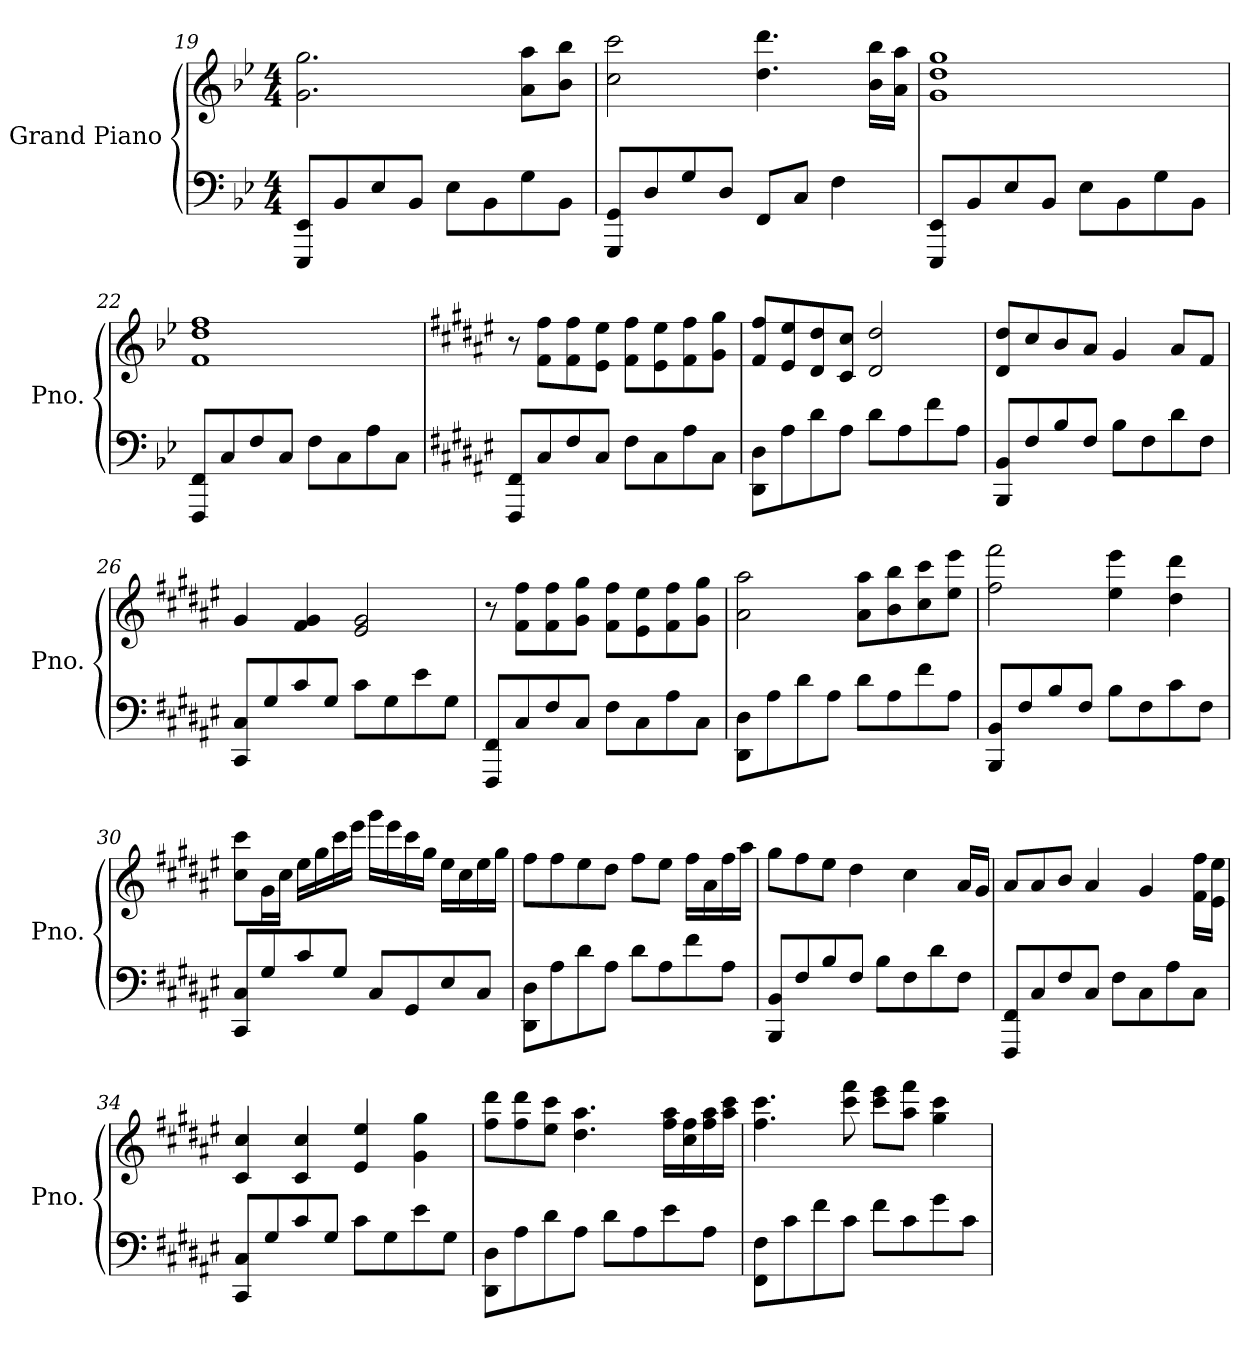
**kern	**kern
*part1	*part1
*staff2	*staff1
*I"Grand Piano	*
*I'Pno.	*
*clefF4	*clefG2
*k[b-e-]	*k[b-e-]
*M4/4	*M4/4
=19	=19
8EEE-/ 8EE-/L	2.g\ 2.gg\
8BB-/	.
8E-/	.
8BB-/J	.
8E-\L	.
8BB-\	.
8G\	8a\ 8aa\L
8BB-\J	8b-\ 8bb-\J
=20	=20
8GGG/ 8GG/L	2cc\ 2ccc\
8D/	.
8G/	.
8D/J	.
8FF/L	4.dd\ 4.ddd\
8C/J	.
4F\	.
.	16b-\ 16bb-\LL
.	16a\ 16aa\JJ
!!LO:LB:g=z
=21	=21
8EEE-/ 8EE-/L	1g 1dd 1gg
8BB-/	.
8E-/	.
8BB-/J	.
8E-\L	.
8BB-\	.
8G\	.
8BB-\J	.
=22	=22
8FFF/ 8FF/L	1f 1dd 1ff
8C/	.
8F/	.
8C/J	.
8F\L	.
8C\	.
8A\	.
8C\J	.
=23	=23
*k[f#c#g#d#a#e#]	*k[f#c#g#d#a#e#]
8FFF#/ 8FF#/L	8r
8C#/	8f#\ 8ff#\L
8F#/	8f#\ 8ff#\
8C#/J	8e#\ 8ee#\J
8F#\L	8f#\ 8ff#\L
8C#\	8e#\ 8ee#\
8A#\	8f#\ 8ff#\
8C#\J	8g#\ 8gg#\J
=24	=24
8DD#\ 8D#\L	8f#/ 8ff#/L
8A#\	8e#/ 8ee#/
8d#\	8d#/ 8dd#/
8A#\J	8c#/ 8cc#/J
8d#\L	2d#/ 2dd#/
8A#\	.
8f#\	.
8A#\J	.
=25	=25
8BBB/ 8BB/L	8d#/ 8dd#/L
8F#/	8cc#/
8B/	8b/
8F#/J	8a#/J
8B\L	4g#/
8F#\	.
8d#\	8a#/L
8F#\J	8f#/J
!!LO:PB:g=z
=26	=26
8CC#/ 8C#/L	4g#/
8G#/	.
8c#/	4f#/ 4g#/
8G#/J	.
8c#\L	2e#/ 2g#/
8G#\	.
8e#\	.
8G#\J	.
=27	=27
8FFF#/ 8FF#/L	8r
8C#/	8f#\ 8ff#\L
8F#/	8f#\ 8ff#\
8C#/J	8g#\ 8gg#\J
8F#\L	8f#\ 8ff#\L
8C#\	8e#\ 8ee#\
8A#\	8f#\ 8ff#\
8C#\J	8g#\ 8gg#\J
=28	=28
8DD#\ 8D#\L	2a#\ 2aa#\
8A#\	.
8d#\	.
8A#\J	.
8d#\L	8a#\ 8aa#\L
8A#\	8b\ 8bb\
8f#\	8cc#\ 8ccc#\
8A#\J	8ee#\ 8eee#\J
=29	=29
8BBB/ 8BB/L	2ff#\ 2fff#\
8F#/	.
8B/	.
8F#/J	.
8B\L	4ee#\ 4eee#\
8F#\	.
8c#\	4dd#\ 4ddd#\
8F#\J	.
!!LO:LB:g=z
=30	=30
8CC#/ 8C#/L	8cc#\ 8ccc#\L
8G#/	16g#\L
.	16cc#\JJ
8c#/	16ee#\LL
.	16gg#\
8G#/J	16ccc#\
.	16eee#\JJ
8C#/L	16ggg#\LL
.	16eee#\
8GG#/	16ccc#\
.	16gg#\JJ
8E#/	16ee#\LL
.	16cc#\
8C#/J	16ee#\
.	16gg#\JJ
=31	=31
8DD#\ 8D#\L	8ff#\L
8A#\	8ff#\
8d#\	8ee#\
8A#\J	8dd#\J
8d#\L	8ff#\L
8A#\	8ee#\J
8f#\	16ff#\LL
.	16a#\
8A#\J	16ff#\
.	16aa#\JJ
=32	=32
8BBB/ 8BB/L	8gg#\L
8F#/	8ff#\
8B/	8ee#\J
8F#/J	4dd#\
8B\L	.
8F#\	4cc#\
8d#\	.
8F#\J	16a#/LL
.	16g#/JJ
!!LO:LB:g=z
=33	=33
8FFF#/ 8FF#/L	8a#/L
8C#/	8a#/
8F#/	8b/J
8C#/J	4a#/
8F#\L	.
8C#\	4g#/
8A#\	.
8C#\J	16f#\ 16ff#\LL
.	16e#\ 16ee#\JJ
=34	=34
8CC#/ 8C#/L	4c#/ 4cc#/
8G#/	.
8c#/	4c#/ 4cc#/
8G#/J	.
8c#\L	4e#/ 4ee#/
8G#\	.
8e#\	4g#\ 4gg#\
8G#\J	.
=35	=35
8DD#\ 8D#\L	8ff#\ 8ddd#\L
8A#\	8ff#\ 8ddd#\
8d#\	8ee#\ 8ccc#\J
8A#\J	4.dd#\ 4.aa#\
8d#\L	.
8A#\	.
8e#\	16ff#\ 16aa#\LL
.	16cc#\ 16ff#\
8A#\J	16ff#\ 16aa#\
.	16aa#\ 16ccc#\JJ
=36	=36
8FF#\ 8F#\L	4.ff#\ 4.ccc#\
8c#\	.
8f#\	.
8c#\J	8ccc#\ 8fff#\
8f#\L	8ccc#\ 8eee#\L
8c#\	8aa#\ 8fff#\J
8g#\	4gg#\ 4ccc#\
8c#\J	.
=	=
*-	*-
